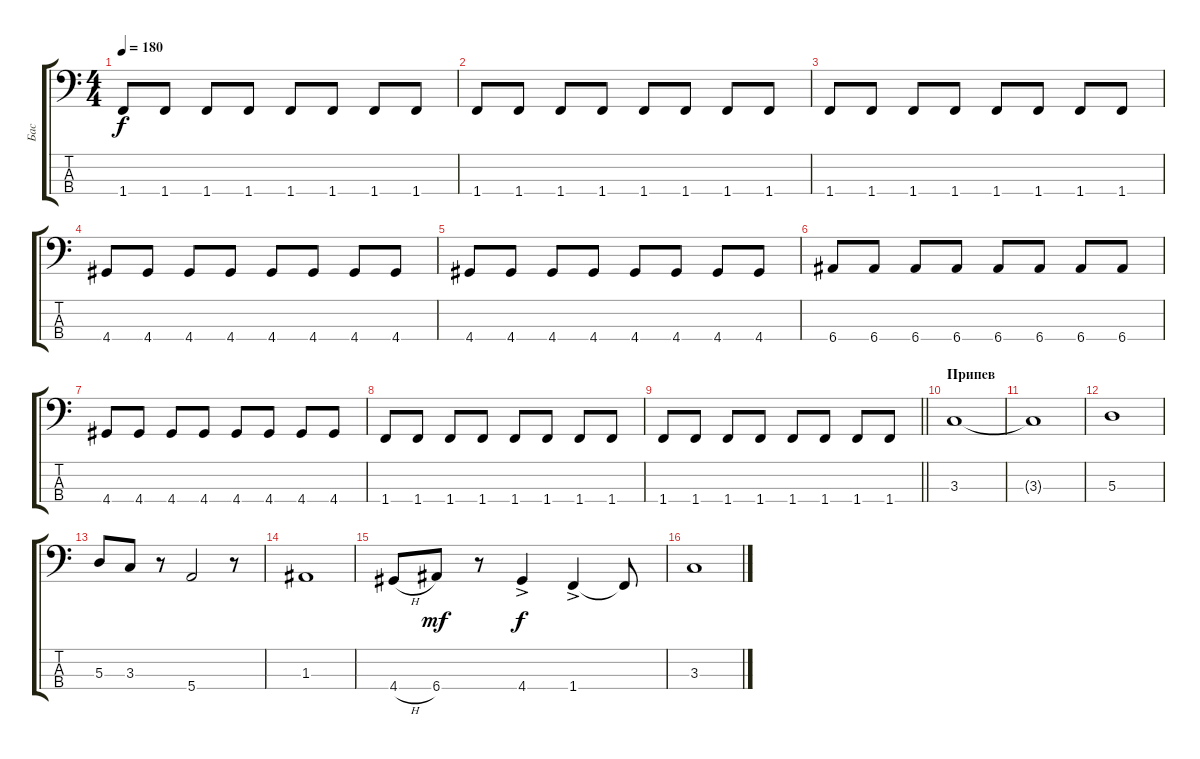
\track ("Бас" "Бас") {instrument electricbassfinger}
\staff {score tabs}
\tuning (G2 D2 A1 E1) {hide}
\ts (4 4)
\tempo 180
\clef f4
\ks c
1.4.8{dy f} 1.4.8 1.4.8 1.4.8 1.4.8 1.4.8 1.4.8 1.4.8 |
1.4.8 1.4.8 1.4.8 1.4.8 1.4.8 1.4.8 1.4.8 1.4.8 |
1.4.8 1.4.8 1.4.8 1.4.8 1.4.8 1.4.8 1.4.8 1.4.8 |
4.4.8 4.4.8 4.4.8 4.4.8 4.4.8 4.4.8 4.4.8 4.4.8 |
4.4.8 4.4.8 4.4.8 4.4.8 4.4.8 4.4.8 4.4.8 4.4.8 |
6.4.8 6.4.8 6.4.8 6.4.8 6.4.8 6.4.8 6.4.8 6.4.8 |
4.4.8 4.4.8 4.4.8 4.4.8 4.4.8 4.4.8 4.4.8 4.4.8 |
1.4.8 1.4.8 1.4.8 1.4.8 1.4.8 1.4.8 1.4.8 1.4.8 |
\barLineRight lightlight
1.4.8 1.4.8 1.4.8 1.4.8 1.4.8 1.4.8 1.4.8 1.4.8 |
\section ("" "Припев")
3.3.1 |
3.3{t}.1 |
5.3.1 |
5.3.8 3.3.8 r.8 5.4.2 r.8 |
1.3.1 |
4.4{h}.8 6.4.8{dy mf} r.8 4.4{ac}.4{dy f} 1.4{ac}.4 1.4{t}.8 |
3.3.1
